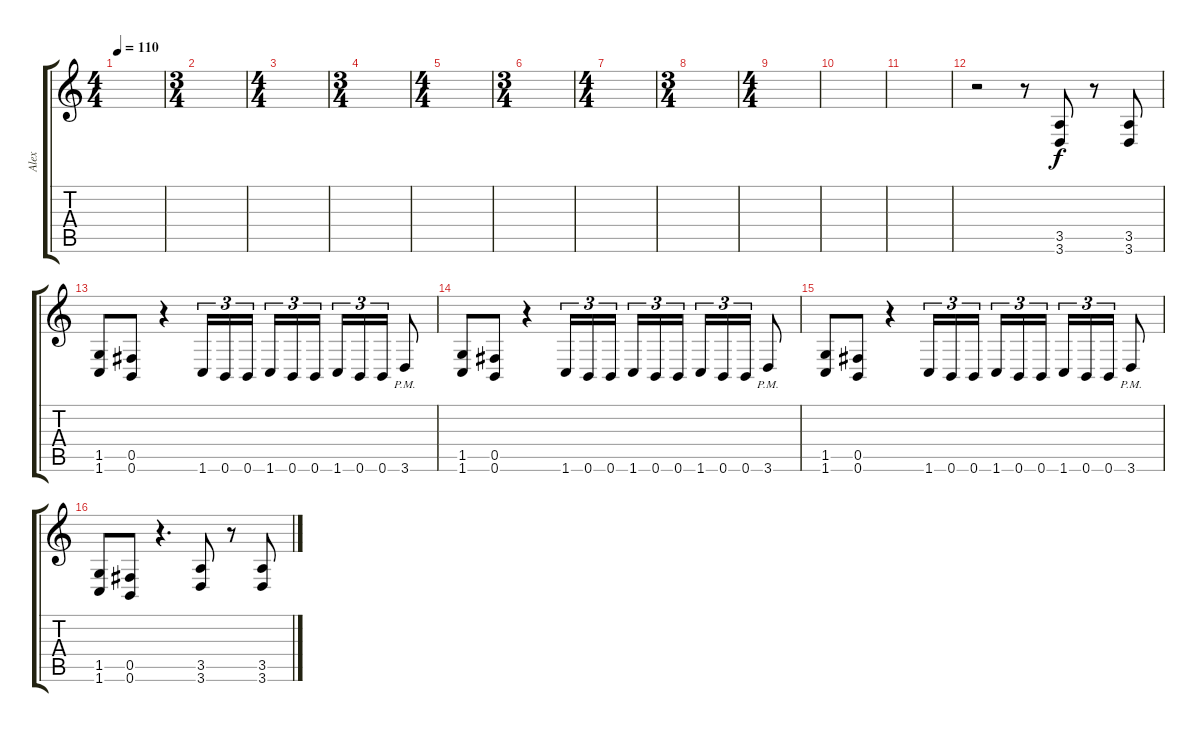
\track ("Alex" "Alex") {instrument distortionguitar}
\staff {score tabs}
\tuning (Db4 Ab3 E3 B2 Gb2 B1) {hide}
\ts (4 4)
\tempo 110
\clef g2
\ks c
|
\ts (3 4)
|
\ts (4 4)
|
\ts (3 4)
|
\ts (4 4)
|
\ts (3 4)
|
\ts (4 4)
|
\ts (3 4)
|
\ts (4 4)
|
|
|
r.2 r.8 (3.5 3.6).8 r.8 (3.5 3.6).8 |
(1.5 1.6).8 (0.5 0.6).8 r.4 1.6.16{tu (3 2)} 0.6.16{tu (3 2)} 0.6.16{tu (3 2)} 1.6.16{tu (3 2)} 0.6.16{tu (3 2)} 0.6.16{tu (3 2)} 1.6.16{tu (3 2)} 0.6.16{tu (3 2)} 0.6.16{tu (3 2)} 3.6{pm}.8 |
(1.5 1.6).8 (0.5 0.6).8 r.4 1.6.16{tu (3 2)} 0.6.16{tu (3 2)} 0.6.16{tu (3 2)} 1.6.16{tu (3 2)} 0.6.16{tu (3 2)} 0.6.16{tu (3 2)} 1.6.16{tu (3 2)} 0.6.16{tu (3 2)} 0.6.16{tu (3 2)} 3.6{pm}.8 |
(1.5 1.6).8 (0.5 0.6).8 r.4 1.6.16{tu (3 2)} 0.6.16{tu (3 2)} 0.6.16{tu (3 2)} 1.6.16{tu (3 2)} 0.6.16{tu (3 2)} 0.6.16{tu (3 2)} 1.6.16{tu (3 2)} 0.6.16{tu (3 2)} 0.6.16{tu (3 2)} 3.6{pm}.8 |
(1.5 1.6).8 (0.5 0.6).8 r.4{d} (3.5 3.6).8 r.8 (3.5 3.6).8
